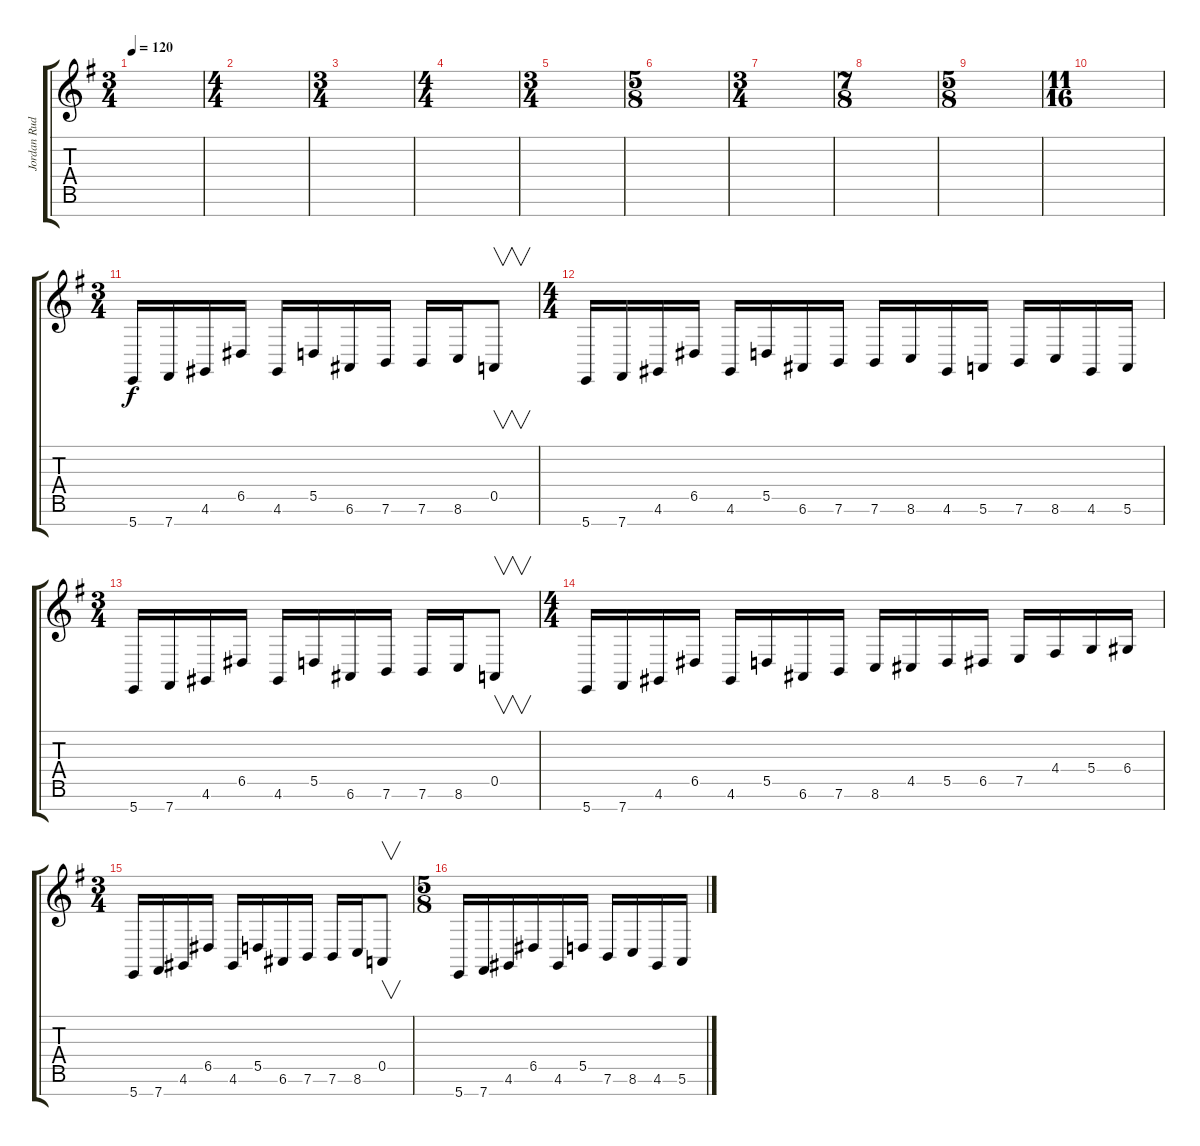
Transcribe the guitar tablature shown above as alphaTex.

\track ("Jordan Rudess - Keyboards" "Jordan Rud") {instrument lead2sawtooth}
\staff {score tabs}
\tuning (E4 B3 G3 D3 A2 E2 B1) {hide}
\ts (3 4)
\tempo 120
\clef g2
\ks g
|
\ts (4 4)
|
\ts (3 4)
|
\ts (4 4)
|
\ts (3 4)
|
\ts (5 8)
|
\ts (3 4)
|
\ts (7 8)
|
\ts (5 8)
|
\ts (11 16)
|
\ts (3 4)
5.7.16{volume 8 instrument lead2sawtooth} 7.7.16 4.6.16 6.5.16 4.6.16 5.5.16 6.6.16 7.6.16 7.6.16 8.6.16 0.5.8{v} |
\ts (4 4)
5.7.16 7.7.16 4.6.16 6.5.16 4.6.16 5.5.16 6.6.16 7.6.16 7.6.16 8.6.16 4.6.16 5.6.16 7.6.16 8.6.16 4.6.16 5.6.16 |
\ts (3 4)
5.7.16 7.7.16 4.6.16 6.5.16 4.6.16 5.5.16 6.6.16 7.6.16 7.6.16 8.6.16 0.5.8{v} |
\ts (4 4)
5.7.16 7.7.16 4.6.16 6.5.16 4.6.16 5.5.16 6.6.16 7.6.16 8.6.16 4.5.16 5.5.16 6.5.16 7.5.16 4.4.16 5.4.16 6.4.16 |
\ts (3 4)
5.7.16 7.7.16 4.6.16 6.5.16 4.6.16 5.5.16 6.6.16 7.6.16 7.6.16 8.6.16 0.5.8{v} |
\ts (5 8)
5.7.16 7.7.16 4.6.16 6.5.16 4.6.16 5.5.16 7.6.16 8.6.16 4.6.16 5.6.16
